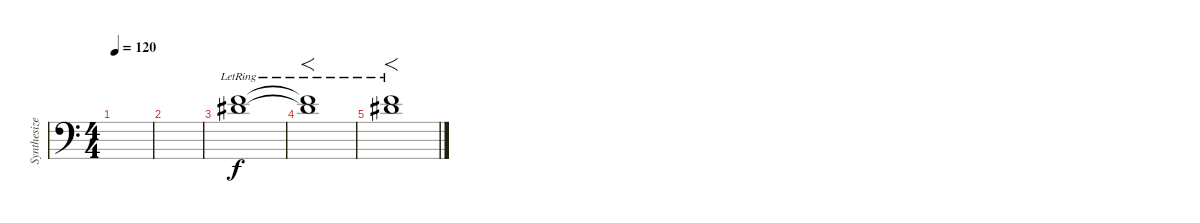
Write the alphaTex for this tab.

\track ("Synthesizer (Staff 2)" "Synthesize") {instrument fx1rain}
\staff {score}
\tuning (E4 B3 G3 D3 A2 E2 B1) {hide}
\ts (4 4)
\tempo 120
\clef f4
\ks c
|
|
(1.1{lr} 4.2{lr}).1 |
(1.1{lr t} 4.2{lr t}).1{f} |
(1.1{lr} 4.2{lr}).1{f}
